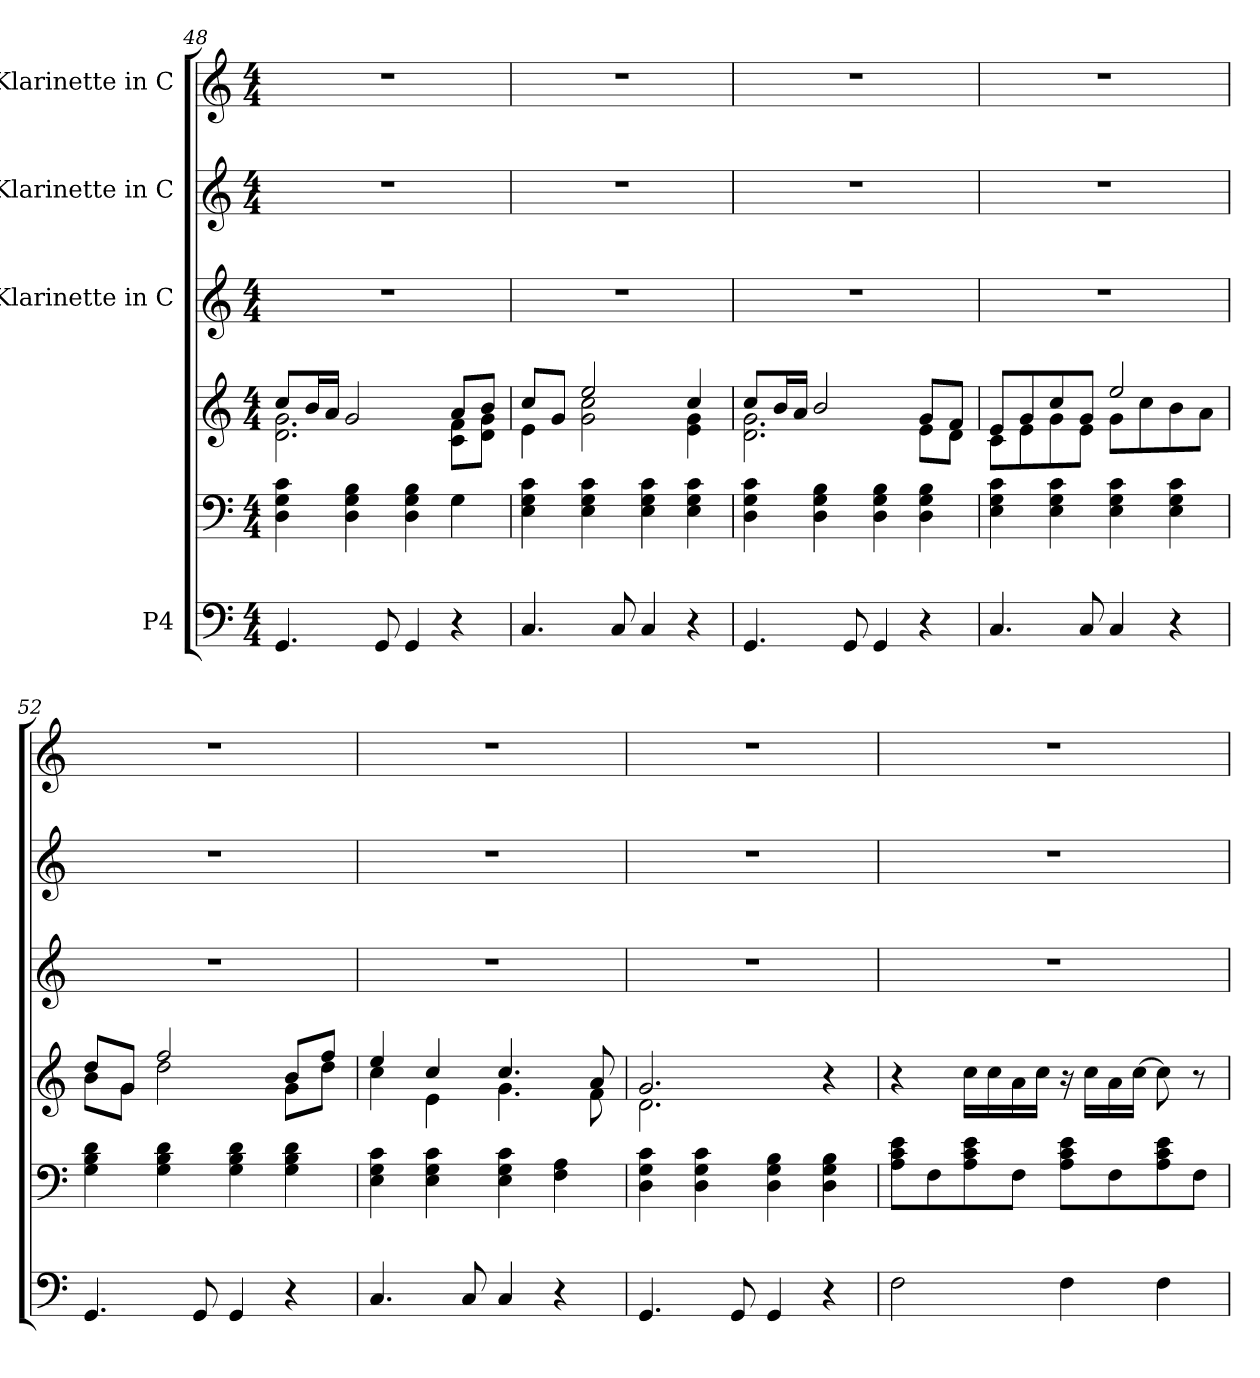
**kern	**kern	**kern	**kern	**kern	**kern
*part4	*part4	*part4	*part3	*part2	*part1
*staff6	*staff5	*staff4	*staff3	*staff2	*staff1
*I"P4	*	*	*I"Klarinette in C	*I"Klarinette in C	*I"Klarinette in C
*clefF4	*clefF4	*clefG2	*clefG2	*clefG2	*clefG2
*k[]	*k[]	*k[]	*k[]	*k[]	*k[]
*C:	*C:	*C:	*C:	*C:	*C:
*M4/4	*M4/4	*M4/4	*M4/4	*M4/4	*M4/4
=48	=48	=48	=48	=48	=48
*	*	*^	*	*	*
4.GGi/	4Di\ 4Gi 4ci	8cci/L	2.di\ 2.gi	1r	1r	1r
.	.	16bi/L	.	.	.	.
.	.	16ai/JJ	.	.	.	.
.	4Di\ 4Gi 4Bi	2gi/	.	.	.	.
8GGi/	.	.	.	.	.	.
4GGi/	4Di\ 4Gi 4Bi	.	.	.	.	.
4r	4Gi\	8ai/L	8ci\ 8fiL	.	.	.
.	.	8bi/J	8di\ 8giJ	.	.	.
=49	=49	=49	=49	=49	=49	=49
4.Ci/	4Ei\ 4Gi 4ci	8cci/L	4ei\	1r	1r	1r
.	.	8gi/J	.	.	.	.
.	4Ei\ 4Gi 4ci	2eei/	2gi\ 2cci	.	.	.
8Ci/	.	.	.	.	.	.
4Ci/	4Ei\ 4Gi 4ci	.	.	.	.	.
4r	4Ei\ 4Gi 4ci	4cci/	4ei\ 4gi	.	.	.
!!LO:LB:g=z
=50	=50	=50	=50	=50	=50	=50
4.GGi/	4Di\ 4Gi 4ci	8cci/L	2.di\ 2.gi	1r	1r	1r
.	.	16bi/L	.	.	.	.
.	.	16ai/JJ	.	.	.	.
.	4Di\ 4Gi 4Bi	2bi/	.	.	.	.
8GGi/	.	.	.	.	.	.
4GGi/	4Di\ 4Gi 4Bi	.	.	.	.	.
4r	4Di\ 4Gi 4Bi	8gi/L	8ei\L	.	.	.
.	.	8fi/J	8di\J	.	.	.
=51	=51	=51	=51	=51	=51	=51
4.Ci/	4Ei\ 4Gi 4ci	8ei/L	8ci\L	1r	1r	1r
.	.	8gi/	8ei\	.	.	.
.	4Ei\ 4Gi 4ci	8cci/	8gi\	.	.	.
8Ci/	.	8gi/J	8ei\J	.	.	.
4Ci/	4Ei\ 4Gi 4ci	2eei/	8gi\L	.	.	.
.	.	.	8cci\	.	.	.
4r	4Ei\ 4Gi 4ci	.	8bi\	.	.	.
.	.	.	8ai\J	.	.	.
=52	=52	=52	=52	=52	=52	=52
4.GGi/	4Gi\ 4Bi 4di	8ddi/L	8bi\L	1r	1r	1r
.	.	8gi/J	8gi\J	.	.	.
.	4Gi\ 4Bi 4di	2ffi/	2ddi\	.	.	.
8GGi/	.	.	.	.	.	.
4GGi/	4Gi\ 4Bi 4di	.	.	.	.	.
4r	4Gi\ 4Bi 4di	8bi/L	8gi\L	.	.	.
.	.	8ffi/J	8ddi\J	.	.	.
=53	=53	=53	=53	=53	=53	=53
4.Ci/	4Ei\ 4Gi 4ci	4eei/	4cci\	1r	1r	1r
.	4Ei\ 4Gi 4ci	4cci/	4ei\	.	.	.
8Ci/	.	.	.	.	.	.
4Ci/	4Ei\ 4Gi 4ci	4.cci/	4.gi\	.	.	.
4r	4Fi\ 4Ai	.	.	.	.	.
.	.	8ai/	8fi\	.	.	.
!!LO:PB:g=z
=54	=54	=54	=54	=54	=54	=54
4.GGi/	4Di\ 4Gi 4ci	2.gi/	2.di\	1r	1r	1r
.	4Di\ 4Gi 4ci	.	.	.	.	.
8GGi/	.	.	.	.	.	.
4GGi/	4Di\ 4Gi 4Bi	.	.	.	.	.
4r	4Di\ 4Gi 4Bi	4r	4ryy	.	.	.
*	*	*v	*v	*	*	*
=55	=55	=55	=55	=55	=55
2Fi\	8Ai\ 8ci 8eiL	4r	1r	1r	1r
.	8Fi\	.	.	.	.
.	8Ai\ 8ci 8ei	16cci\LL	.	.	.
.	.	16cci\	.	.	.
.	8Fi\J	16ai\	.	.	.
.	.	16cci\JJ	.	.	.
4Fi\	8Ai\ 8ci 8eiL	16r	.	.	.
.	.	16cci\LL	.	.	.
.	8Fi\	16ai\	.	.	.
.	.	[16cci\JJ	.	.	.
4Fi\	8Ai\ 8ci 8ei	8cci\]	.	.	.
.	8Fi\J	8r	.	.	.
=	=	=	=	=	=
*-	*-	*-	*-	*-	*-
